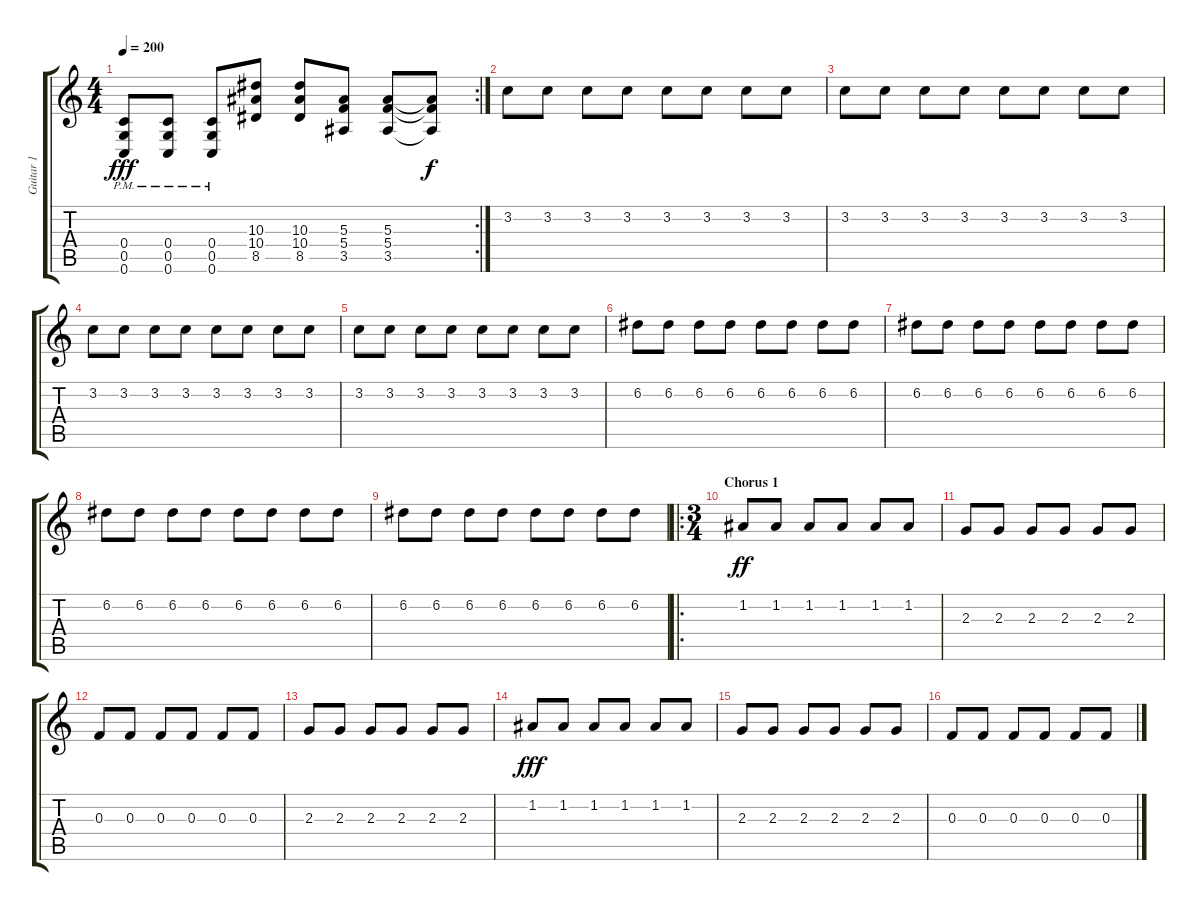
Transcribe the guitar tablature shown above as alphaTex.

\track ("Guitar 1" "Guitar 1") {instrument distortionguitar}
\staff {score tabs}
\tuning (D4 A3 F3 C3 G2 C2) {hide}
\rc 2
\ts (4 4)
\tempo 200
\clef g2
\ks c
(0.4{pm} 0.5{pm} 0.6{pm}).8{dy fff} (0.4{pm} 0.5{pm} 0.6{pm}).8 (0.4{pm} 0.5{pm} 0.6{pm}).8 (10.3 10.4 8.5).8 (10.3 10.4 8.5).8 (5.3 5.4 3.5).8 (5.3 5.4 3.5).8 (5.3{t} 5.4{t} 3.5{t}).8{dy f} |
3.2.8 3.2.8 3.2.8 3.2.8 3.2.8 3.2.8 3.2.8 3.2.8 |
3.2.8 3.2.8 3.2.8 3.2.8 3.2.8 3.2.8 3.2.8 3.2.8 |
3.2.8 3.2.8 3.2.8 3.2.8 3.2.8 3.2.8 3.2.8 3.2.8 |
3.2.8 3.2.8 3.2.8 3.2.8 3.2.8 3.2.8 3.2.8 3.2.8 |
6.2.8 6.2.8 6.2.8 6.2.8 6.2.8 6.2.8 6.2.8 6.2.8 |
6.2.8 6.2.8 6.2.8 6.2.8 6.2.8 6.2.8 6.2.8 6.2.8 |
6.2.8 6.2.8 6.2.8 6.2.8 6.2.8 6.2.8 6.2.8 6.2.8 |
6.2.8 6.2.8 6.2.8 6.2.8 6.2.8 6.2.8 6.2.8 6.2.8 |
\ro
\ts (3 4)
\section ("" "Chorus 1")
1.2.8{dy ff} 1.2.8 1.2.8 1.2.8 1.2.8 1.2.8 |
2.3.8 2.3.8 2.3.8 2.3.8 2.3.8 2.3.8 |
0.3.8 0.3.8 0.3.8 0.3.8 0.3.8 0.3.8 |
2.3.8 2.3.8 2.3.8 2.3.8 2.3.8 2.3.8 |
1.2.8{dy fff} 1.2.8 1.2.8 1.2.8 1.2.8 1.2.8 |
2.3.8 2.3.8 2.3.8 2.3.8 2.3.8 2.3.8 |
0.3.8 0.3.8 0.3.8 0.3.8 0.3.8 0.3.8
